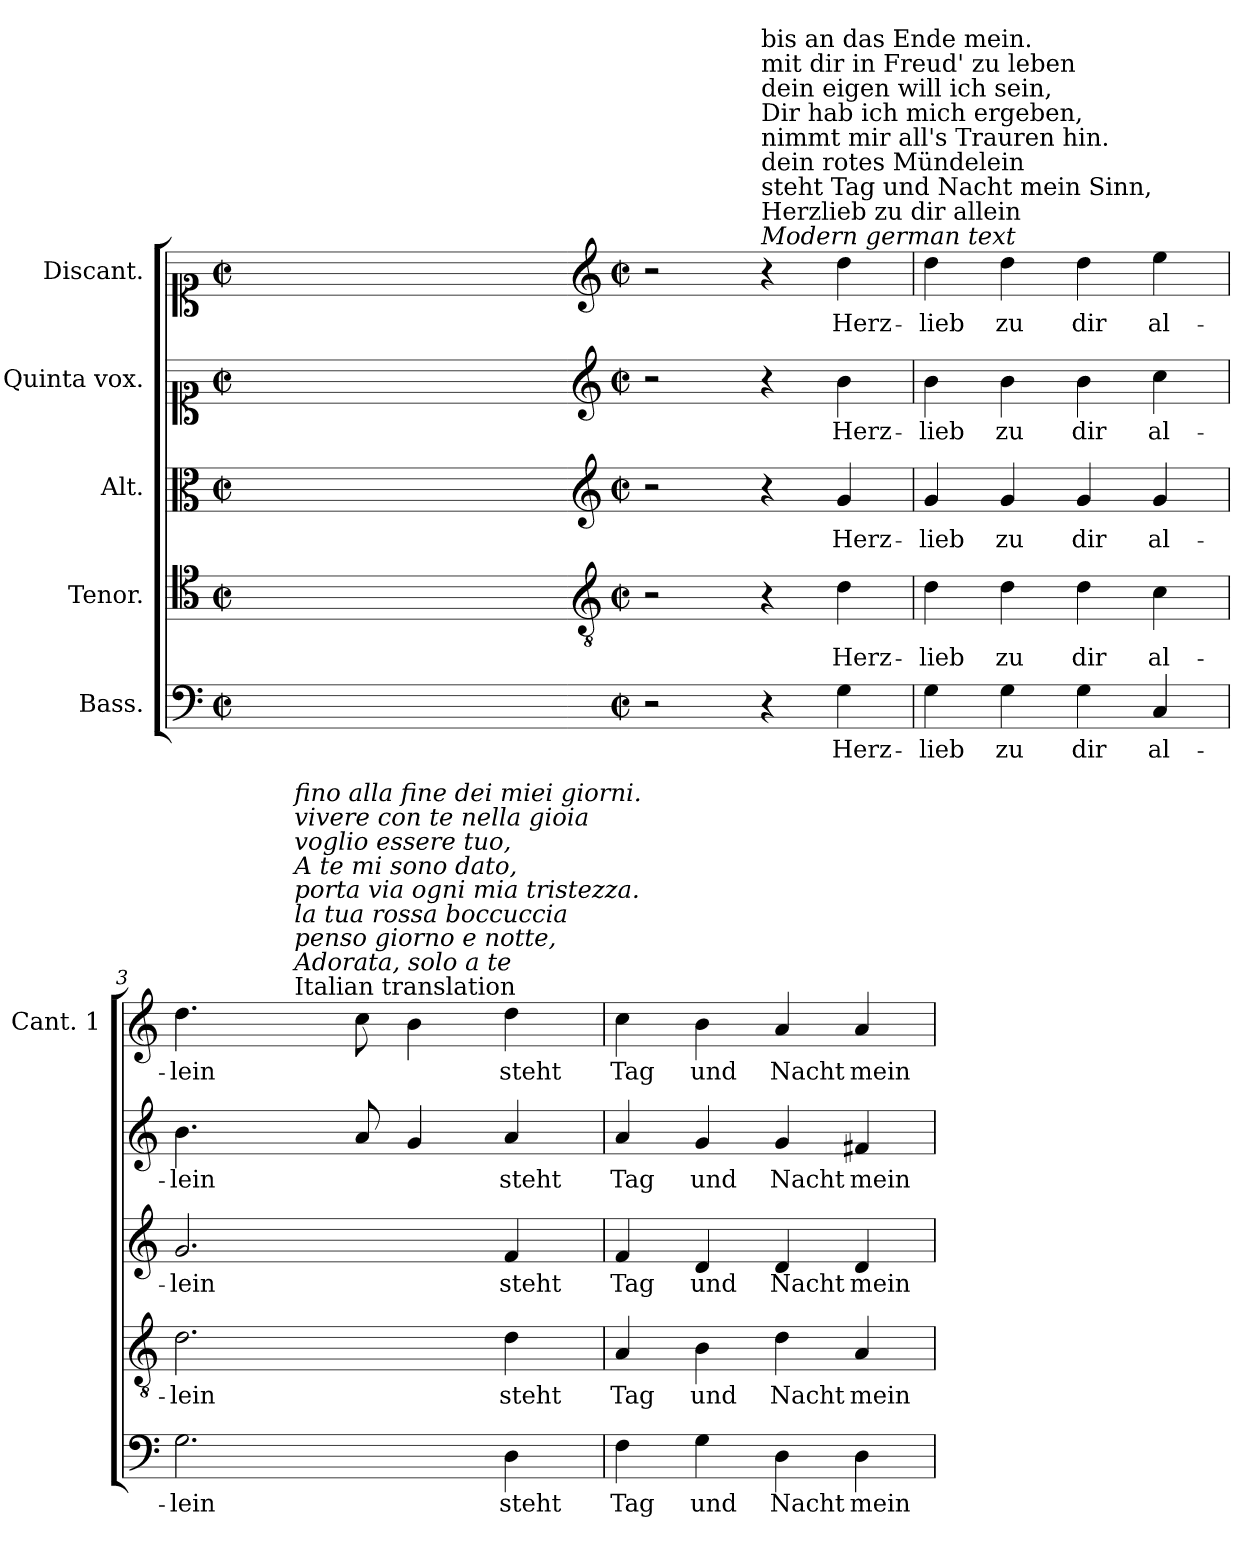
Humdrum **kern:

**kern	**text	**kern	**text	**kern	**text	**kern	**text	**kern	**text
*part5	*part5	*part4	*part4	*part3	*part3	*part2	*part2	*part1	*part1
*staff5	*staff5	*staff4	*staff4	*staff3	*staff3	*staff2	*staff2	*staff1	*staff1
*I"Bass.	*	*I"Tenor.	*	*I"Alt.	*	*I"Quinta vox.	*	*I"Discant.	*
*	*	*	*	*	*	*	*	*I'Cant. 1	*
!!LO:PB:g=z
*clefF4	*	*clefC4	*	*clefC3	*	*clefC1	*	*clefC1	*
*	*	*ITrd7c12	*	*	*	*	*	*	*
*k[]	*	*k[]	*	*k[]	*	*k[]	*	*k[]	*
*C:	*	*C:	*	*C:	*	*C:	*	*C:	*
*M2/2	*	*M2/2	*	*M2/2	*	*M2/2	*	*M2/2	*
*met(c|)	*	*met(c|)	*	*met(c|)	*	*met(c|)	*	*met(c|)	*
=1	=1	=1	=1	=1	=1	=1	=1	=1	=1
!	!	!	!	!	!	!	!	!LO:TX:a:t=5. vocum.	!
!	!	!	!	!	!	!	!	!LO:TX:a:i:t=Original German text	!
!	!	!	!	!	!	!	!	!LO:TX:t=Herzlieb zu dir allein	!
!	!	!	!	!	!	!	!	!LO:TX:t=steht Tag und Nacht mein Sinn,	!
!	!	!	!	!	!	!	!	!LO:TX:t=dein rodes Mündelein	!
!	!	!	!	!	!	!	!	!LO:TX:t=nimbt mir als Trauren hin.	!
!	!	!	!	!	!	!	!	!LO:TX:t=Dir hab ich mich ergeben,	!
!	!	!	!	!	!	!	!	!LO:TX:t=dein aigen will ich sein,	!
!	!	!	!	!	!	!	!	!LO:TX:t=mit dir in Freüdt zu leben	!
!	!	!	!	!	!	!	!	!LO:TX:t=biss an das Ende mein.	!
*	*	*	*	*	*	*	*	*^	*
1ryy	.	1ryy	.	1ryy	.	1ryy	.	1ryy	2ryy	.
.	.	.	.	.	.	.	.	.	4ryy	.
.	.	.	.	.	.	.	.	.	8ryy	.
.	.	.	.	.	.	.	.	.	16ryy	.
.	.	.	.	.	.	.	.	.	32ryy	.
.	.	.	.	.	.	.	.	.	64ryy	.
.	.	.	.	.	.	.	.	.	128...ryy	.
*	*	*	*	*	*	*	*	*MM240	*	*
.	.	.	.	.	.	.	.	.	1024ryy	.
*	*	*	*	*	*	*	*	*v	*v	*
=1-	=1-	=1-	=1-	=1-	=1-	=1-	=1-	=1-	=1-
*	*	*clefGv2	*	*clefG2	*	*clefG2	*	*clefG2	*
*M2/2	*	*M2/2	*	*M2/2	*	*M2/2	*	*M2/2	*
*met(c|)	*	*met(c|)	*	*met(c|)	*	*met(c|)	*	*met(c|)	*
2r	.	2r	.	2r	.	2r	.	2r	.
!	!	!	!	!	!	!	!	!LO:TX:a:i:t=Modern german text	!
!	!	!	!	!	!	!	!	!LO:TX:t=Herzlieb zu dir allein	!
!	!	!	!	!	!	!	!	!LO:TX:t=steht Tag und Nacht mein Sinn,	!
!	!	!	!	!	!	!	!	!LO:TX:t=dein rotes Mündelein	!
!	!	!	!	!	!	!	!	!LO:TX:t=nimmt mir all's Trauren hin.	!
!	!	!	!	!	!	!	!	!LO:TX:t=Dir hab ich mich ergeben,	!
!	!	!	!	!	!	!	!	!LO:TX:t=dein eigen will ich sein,	!
!	!	!	!	!	!	!	!	!LO:TX:t=mit dir in Freud' zu leben	!
!	!	!	!	!	!	!	!	!LO:TX:t=bis an das Ende mein.	!
4r	.	4r	.	4r	.	4r	.	4r	.
!	!LO:LY:b:color=#000000	!	!	!	!	!	!	!	!
!	!	!	!LO:LY:b:color=#000000	!	!	!	!	!	!
!	!	!	!	!	!LO:LY:b:color=#000000	!	!	!	!
!	!	!	!	!	!	!	!LO:LY:b:color=#000000	!	!
!	!	!	!	!	!	!	!	!	!LO:LY:b:color=#000000
4Gi\	Herz-	4Di\	Herz-	4gi/	Herz-	4bi\	Herz-	4ddi\	Herz-
=2	=2	=2	=2	=2	=2	=2	=2	=2	=2
!	!LO:LY:b:color=#000000	!	!	!	!	!	!	!	!
!	!	!	!LO:LY:b:color=#000000	!	!	!	!	!	!
!	!	!	!	!	!LO:LY:b:color=#000000	!	!	!	!
!	!	!	!	!	!	!	!LO:LY:b:color=#000000	!	!
!	!	!	!	!	!	!	!	!	!LO:LY:b:color=#000000
4Gi\	-lieb	4Di\	-lieb	4gi/	-lieb	4bi\	-lieb	4ddi\	-lieb
!	!LO:LY:b:color=#000000	!	!	!	!	!	!	!	!
!	!	!	!LO:LY:b:color=#000000	!	!	!	!	!	!
!	!	!	!	!	!LO:LY:b:color=#000000	!	!	!	!
!	!	!	!	!	!	!	!LO:LY:b:color=#000000	!	!
!	!	!	!	!	!	!	!	!	!LO:LY:b:color=#000000
4Gi\	zu	4Di\	zu	4gi/	zu	4bi\	zu	4ddi\	zu
!	!LO:LY:b:color=#000000	!	!	!	!	!	!	!	!
!	!	!	!LO:LY:b:color=#000000	!	!	!	!	!	!
!	!	!	!	!	!LO:LY:b:color=#000000	!	!	!	!
!	!	!	!	!	!	!	!LO:LY:b:color=#000000	!	!
!	!	!	!	!	!	!	!	!	!LO:LY:b:color=#000000
4Gi\	dir	4Di\	dir	4gi/	dir	4bi\	dir	4ddi\	dir
!	!LO:LY:b:color=#000000	!	!	!	!	!	!	!	!
!	!	!	!LO:LY:b:color=#000000	!	!	!	!	!	!
!	!	!	!	!	!LO:LY:b:color=#000000	!	!	!	!
!	!	!	!	!	!	!	!LO:LY:b:color=#000000	!	!
!	!	!	!	!	!	!	!	!	!LO:LY:b:color=#000000
4Ci/	al-	4Ci\	al-	4gi/	al-	4cci\	al-	4eei\	al-
=3	=3	=3	=3	=3	=3	=3	=3	=3	=3
!	!LO:LY:b:color=#000000	!	!	!	!	!	!	!	!
!	!	!	!LO:LY:b:color=#000000	!	!	!	!	!	!
!	!	!	!	!	!LO:LY:b:color=#000000	!	!	!	!
!	!	!	!	!	!	!	!LO:LY:b:color=#000000	!	!
!	!	!	!	!	!	!	!	!	!LO:LY:b:color=#000000
*	*	*	*	*	*	*	*	*^	*
2.Gi\	-lein	2.Di\	-lein	2.gi/	-lein	4.bi\	-lein	4.ddi\	8ryy	-lein
.	.	.	.	.	.	.	.	.	16ryy	.
.	.	.	.	.	.	.	.	.	64ryy	.
.	.	.	.	.	.	.	.	.	128ryy	.
.	.	.	.	.	.	.	.	.	256ryy	.
.	.	.	.	.	.	.	.	.	1024ryy	.
!	!	!	!	!	!	!	!	!	!LO:TX:a:t=Italian translation	!
!	!	!	!	!	!	!	!	!	!LO:TX:i:t=Adorata, solo a te	!
!	!	!	!	!	!	!	!	!	!LO:TX:i:t=penso giorno e notte,	!
!	!	!	!	!	!	!	!	!	!LO:TX:i:t=la tua rossa boccuccia	!
!	!	!	!	!	!	!	!	!	!LO:TX:i:t=porta via ogni mia tristezza.	!
!	!	!	!	!	!	!	!	!	!LO:TX:i:t=A te mi sono dato,	!
!	!	!	!	!	!	!	!	!	!LO:TX:i:t=voglio essere tuo,	!
!	!	!	!	!	!	!	!	!	!LO:TX:i:t=vivere con te nella gioia	!
!	!	!	!	!	!	!	!	!	!LO:TX:i:t=fino alla fine dei miei giorni.	!
.	.	.	.	.	.	.	.	.	2ryy	.
.	.	.	.	.	.	8ai/	.	8cci\	.	.
.	.	.	.	.	.	4gi/	.	4bi\	.	.
.	.	.	.	.	.	.	.	.	4ryy	.
!	!LO:LY:b:color=#000000	!	!	!	!	!	!	!	!	!
!	!	!	!LO:LY:b:color=#000000	!	!	!	!	!	!	!
!	!	!	!	!	!LO:LY:b:color=#000000	!	!	!	!	!
!	!	!	!	!	!	!	!LO:LY:b:color=#000000	!	!	!
!	!	!	!	!	!	!	!	!	!	!LO:LY:b:color=#000000
4Di\	steht	4Di\	steht	4fi/	steht	4ai/	steht	4ddi\	.	steht
.	.	.	.	.	.	.	.	.	32ryy	.
.	.	.	.	.	.	.	.	.	512.ryy	.
*	*	*	*	*	*	*	*	*v	*v	*
=4	=4	=4	=4	=4	=4	=4	=4	=4	=4
*	*	*	*	*	*	*	*	*^	*
!	!LO:LY:b:color=#000000	!	!	!	!	!	!	!	!	!
*	*	*	*	*	*	*	*	*v	*v	*
*	*	*	*	*	*	*	*	*^	*
!	!	!	!LO:LY:b:color=#000000	!	!	!	!	!	!	!
*	*	*	*	*	*	*	*	*v	*v	*
*	*	*	*	*	*	*	*	*^	*
!	!	!	!	!	!LO:LY:b:color=#000000	!	!	!	!	!
*	*	*	*	*	*	*	*	*v	*v	*
*	*	*	*	*	*	*	*	*^	*
!	!	!	!	!	!	!	!LO:LY:b:color=#000000	!	!	!
*	*	*	*	*	*	*	*	*v	*v	*
*	*	*	*	*	*	*	*	*^	*
!	!	!	!	!	!	!	!	!	!	!LO:LY:b:color=#000000
*	*	*	*	*	*	*	*	*v	*v	*
4Fi\	Tag	4AAi/	Tag	4fi/	Tag	4ai/	Tag	4cci\	Tag
!	!LO:LY:b:color=#000000	!	!	!	!	!	!	!	!
!	!	!	!LO:LY:b:color=#000000	!	!	!	!	!	!
!	!	!	!	!	!LO:LY:b:color=#000000	!	!	!	!
!	!	!	!	!	!	!	!LO:LY:b:color=#000000	!	!
!	!	!	!	!	!	!	!	!	!LO:LY:b:color=#000000
4Gi\	und	4BBi\	und	4di/	und	4gi/	und	4bi\	und
!	!LO:LY:b:color=#000000	!	!	!	!	!	!	!	!
!	!	!	!LO:LY:b:color=#000000	!	!	!	!	!	!
!	!	!	!	!	!LO:LY:b:color=#000000	!	!	!	!
!	!	!	!	!	!	!	!LO:LY:b:color=#000000	!	!
!	!	!	!	!	!	!	!	!	!LO:LY:b:color=#000000
4Di\	Nacht	4Di\	Nacht	4di/	Nacht	4gi/	Nacht	4ai/	Nacht
!	!LO:LY:b:color=#000000	!	!	!	!	!	!	!	!
!	!	!	!LO:LY:b:color=#000000	!	!	!	!	!	!
!	!	!	!	!	!LO:LY:b:color=#000000	!	!	!	!
!	!	!	!	!	!	!	!LO:LY:b:color=#000000	!	!
!	!	!	!	!	!	!	!	!	!LO:LY:b:color=#000000
4Di\	mein	4AAi/	mein	4di/	mein	4f#Xi/	mein	4ai/	mein
=	=	=	=	=	=	=	=	=	=
*-	*-	*-	*-	*-	*-	*-	*-	*-	*-
